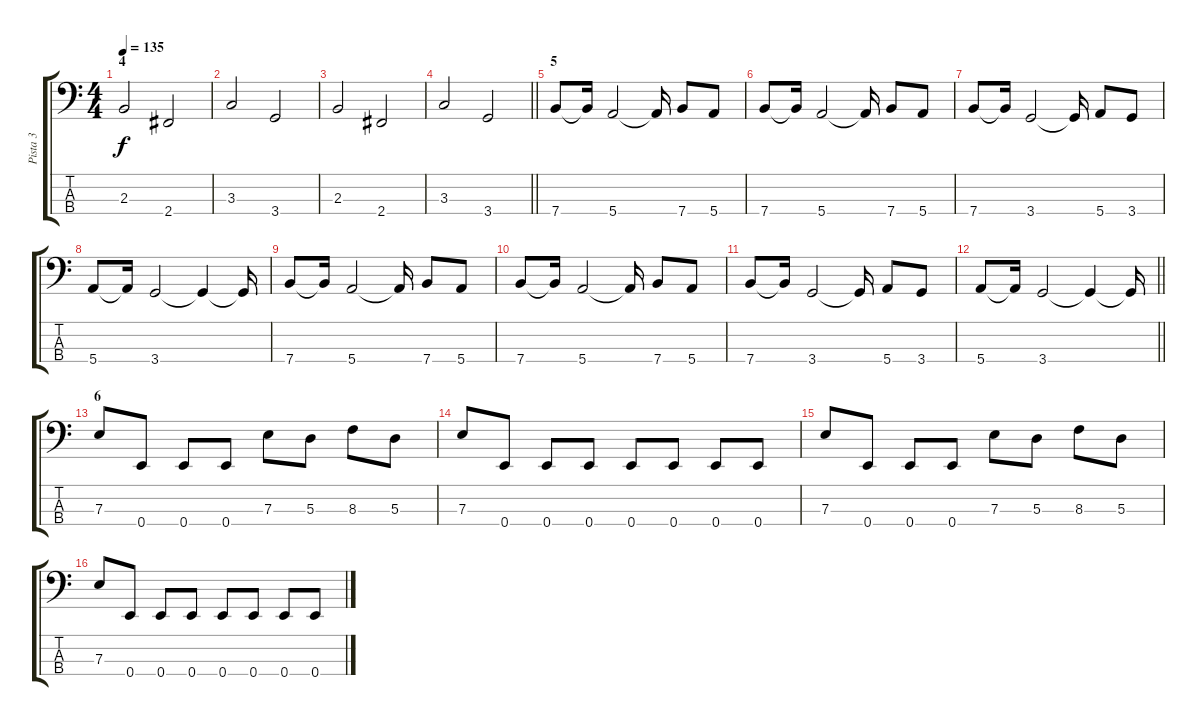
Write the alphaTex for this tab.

\track ("Pista 3" "Pista 3") {instrument electricbasspick}
\staff {score tabs}
\tuning (G2 D2 A1 E1) {hide}
\ts (4 4)
\section ("" "4")
\tempo 135
\clef f4
\ks c
2.3.2{dy f} 2.4.2 |
3.3.2 3.4.2 |
2.3.2 2.4.2 |
\barLineRight lightlight
3.3.2 3.4.2 |
\section ("" "5")
7.4.8 7.4{t}.16 5.4.2 5.4{t}.16 7.4.8 5.4.8 |
7.4.8 7.4{t}.16 5.4.2 5.4{t}.16 7.4.8 5.4.8 |
7.4.8 7.4{t}.16 3.4.2 3.4{t}.16 5.4.8 3.4.8 |
5.4.8 5.4{t}.16 3.4.2 3.4{t}.4 3.4{t}.16 |
7.4.8 7.4{t}.16 5.4.2 5.4{t}.16 7.4.8 5.4.8 |
7.4.8 7.4{t}.16 5.4.2 5.4{t}.16 7.4.8 5.4.8 |
7.4.8 7.4{t}.16 3.4.2 3.4{t}.16 5.4.8 3.4.8 |
\barLineRight lightlight
5.4.8 5.4{t}.16 3.4.2 3.4{t}.4 3.4{t}.16 |
\section ("" "6")
7.3.8 0.4.8 0.4.8 0.4.8 7.3.8 5.3.8 8.3.8 5.3.8 |
7.3.8 0.4.8 0.4.8 0.4.8 0.4.8 0.4.8 0.4.8 0.4.8 |
7.3.8 0.4.8 0.4.8 0.4.8 7.3.8 5.3.8 8.3.8 5.3.8 |
7.3.8 0.4.8 0.4.8 0.4.8 0.4.8 0.4.8 0.4.8 0.4.8
